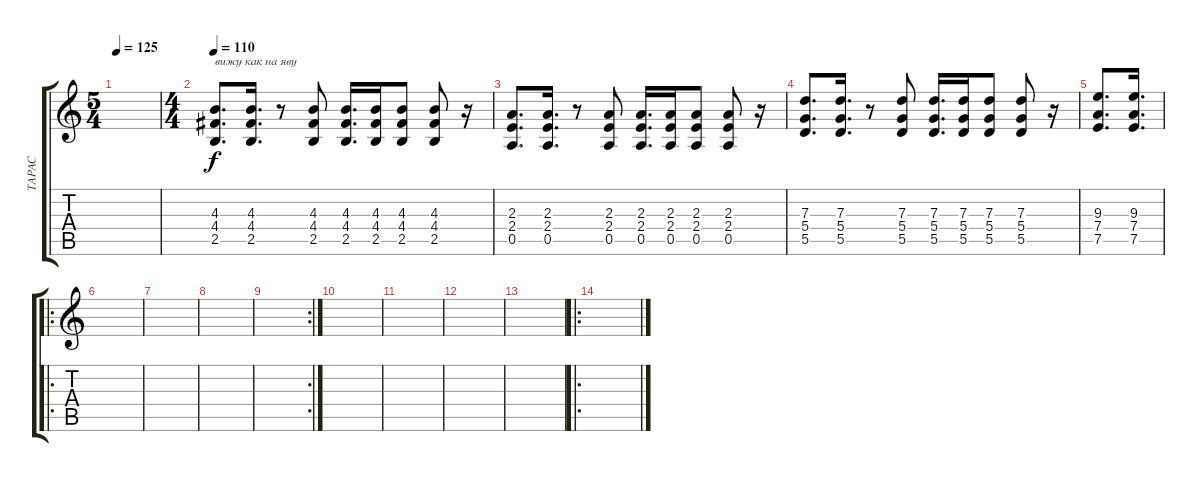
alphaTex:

\track ("ТАРАС" "ТАРАС") {instrument acousticguitarsteel}
\staff {score tabs}
\tuning (E4 B3 G3 D3 A2 E2) {hide}
\ts (5 4)
\tempo 125
\clef g2
\ks c
|
\ts (4 4)
\tempo 110
(4.3 4.4 2.5).8{d txt "вижу как на яву"} (4.3 4.4 2.5).16{d} r.8 (4.3 4.4 2.5).8 (4.3 4.4 2.5).16{d} (4.3 4.4 2.5).16 (4.3 4.4 2.5).8 (4.3 4.4 2.5).8 r.16 |
(2.3 2.4 0.5).8{d} (2.3 2.4 0.5).16{d} r.8 (2.3 2.4 0.5).8 (2.3 2.4 0.5).16{d} (2.3 2.4 0.5).16 (2.3 2.4 0.5).8 (2.3 2.4 0.5).8 r.16 |
(7.3 5.4 5.5).8{d} (7.3 5.4 5.5).16{d} r.8 (7.3 5.4 5.5).8 (7.3 5.4 5.5).16{d} (7.3 5.4 5.5).16 (7.3 5.4 5.5).8 (7.3 5.4 5.5).8 r.16 |
(9.3 7.4 7.5).8{d} (9.3 7.4 7.5).16{d} |
\ro
|
|
|
\rc 2
|
|
|
|
|
\ro
